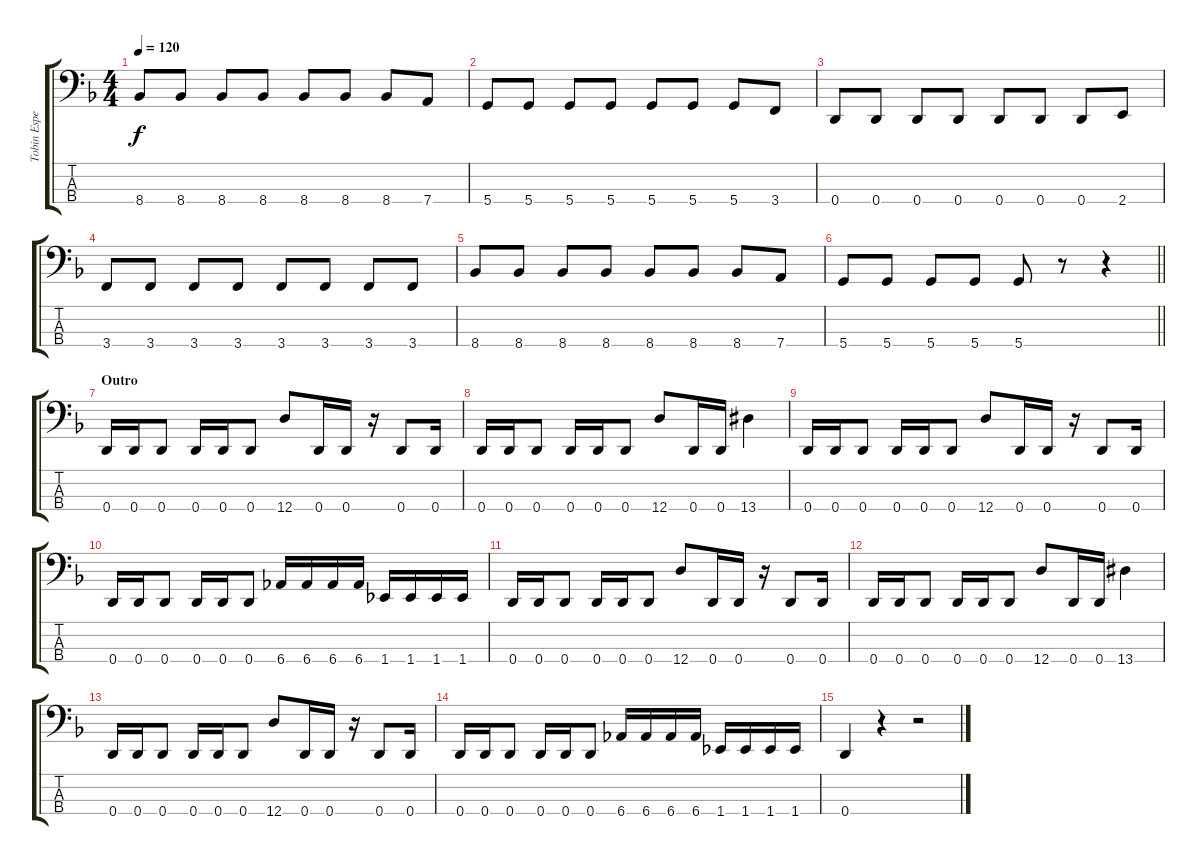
\track ("Tobin Esperance" "Tobin Espe") {instrument electricbassfinger}
\staff {score tabs}
\tuning (G2 D2 A1 D1) {hide}
\ts (4 4)
\tempo 120
\clef f4
\ks dminor
8.4.8{dy f} 8.4.8 8.4.8 8.4.8 8.4.8 8.4.8 8.4.8 7.4.8 |
5.4.8 5.4.8 5.4.8 5.4.8 5.4.8 5.4.8 5.4.8 3.4.8 |
0.4.8 0.4.8 0.4.8 0.4.8 0.4.8 0.4.8 0.4.8 2.4.8 |
3.4.8 3.4.8 3.4.8 3.4.8 3.4.8 3.4.8 3.4.8 3.4.8 |
8.4.8 8.4.8 8.4.8 8.4.8 8.4.8 8.4.8 8.4.8 7.4.8 |
\barLineRight lightlight
5.4.8 5.4.8 5.4.8 5.4.8 5.4.8 r.8 r.4 |
\section ("" "Outro")
0.4.16 0.4.16 0.4.8 0.4.16 0.4.16 0.4.8 12.4.8 0.4.16 0.4.16 r.16 0.4.8 0.4.16 |
0.4.16 0.4.16 0.4.8 0.4.16 0.4.16 0.4.8 12.4.8 0.4.16 0.4.16 13.4{acc #}.4 |
0.4.16 0.4.16 0.4.8 0.4.16 0.4.16 0.4.8 12.4.8 0.4.16 0.4.16 r.16 0.4.8 0.4.16 |
0.4.16 0.4.16 0.4.8 0.4.16 0.4.16 0.4.8 6.4.16 6.4.16 6.4.16 6.4.16 1.4.16 1.4.16 1.4.16 1.4.16 |
0.4.16 0.4.16 0.4.8 0.4.16 0.4.16 0.4.8 12.4.8 0.4.16 0.4.16 r.16 0.4.8 0.4.16 |
0.4.16 0.4.16 0.4.8 0.4.16 0.4.16 0.4.8 12.4.8 0.4.16 0.4.16 13.4{acc #}.4 |
0.4.16 0.4.16 0.4.8 0.4.16 0.4.16 0.4.8 12.4.8 0.4.16 0.4.16 r.16 0.4.8 0.4.16 |
0.4.16 0.4.16 0.4.8 0.4.16 0.4.16 0.4.8 6.4.16 6.4.16 6.4.16 6.4.16 1.4.16 1.4.16 1.4.16 1.4.16 |
0.4.4 r.4 r.2
